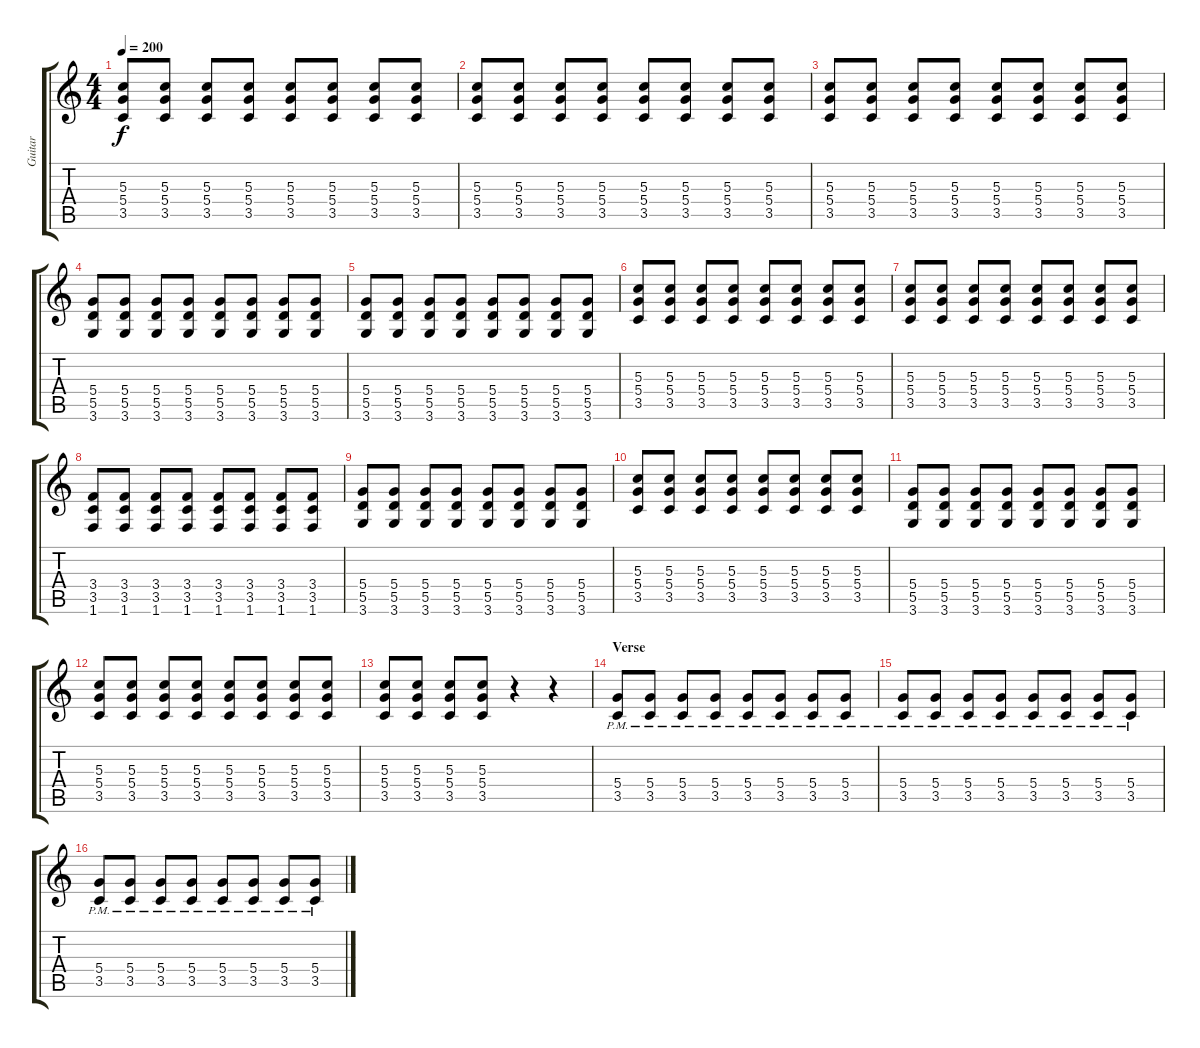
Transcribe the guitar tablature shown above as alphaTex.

\track ("Guitar" "Guitar") {instrument distortionguitar}
\staff {score tabs}
\tuning (E4 B3 G3 D3 A2 E2) {hide}
\ts (4 4)
\tempo 200
\clef g2
\ks c
(5.3 5.4 3.5).8{dy f} (5.3 5.4 3.5).8 (5.3 5.4 3.5).8 (5.3 5.4 3.5).8 (5.3 5.4 3.5).8 (5.3 5.4 3.5).8 (5.3 5.4 3.5).8 (5.3 5.4 3.5).8 |
(5.3 5.4 3.5).8 (5.3 5.4 3.5).8 (5.3 5.4 3.5).8 (5.3 5.4 3.5).8 (5.3 5.4 3.5).8 (5.3 5.4 3.5).8 (5.3 5.4 3.5).8 (5.3 5.4 3.5).8 |
(5.3 5.4 3.5).8 (5.3 5.4 3.5).8 (5.3 5.4 3.5).8 (5.3 5.4 3.5).8 (5.3 5.4 3.5).8 (5.3 5.4 3.5).8 (5.3 5.4 3.5).8 (5.3 5.4 3.5).8 |
(5.4 5.5 3.6).8 (5.4 5.5 3.6).8 (5.4 5.5 3.6).8 (5.4 5.5 3.6).8 (5.4 5.5 3.6).8 (5.4 5.5 3.6).8 (5.4 5.5 3.6).8 (5.4 5.5 3.6).8 |
(5.4 5.5 3.6).8 (5.4 5.5 3.6).8 (5.4 5.5 3.6).8 (5.4 5.5 3.6).8 (5.4 5.5 3.6).8 (5.4 5.5 3.6).8 (5.4 5.5 3.6).8 (5.4 5.5 3.6).8 |
(5.3 5.4 3.5).8 (5.3 5.4 3.5).8 (5.3 5.4 3.5).8 (5.3 5.4 3.5).8 (5.3 5.4 3.5).8 (5.3 5.4 3.5).8 (5.3 5.4 3.5).8 (5.3 5.4 3.5).8 |
(5.3 5.4 3.5).8 (5.3 5.4 3.5).8 (5.3 5.4 3.5).8 (5.3 5.4 3.5).8 (5.3 5.4 3.5).8 (5.3 5.4 3.5).8 (5.3 5.4 3.5).8 (5.3 5.4 3.5).8 |
(3.4 3.5 1.6).8 (3.4 3.5 1.6).8 (3.4 3.5 1.6).8 (3.4 3.5 1.6).8 (3.4 3.5 1.6).8 (3.4 3.5 1.6).8 (3.4 3.5 1.6).8 (3.4 3.5 1.6).8 |
(5.4 5.5 3.6).8 (5.4 5.5 3.6).8 (5.4 5.5 3.6).8 (5.4 5.5 3.6).8 (5.4 5.5 3.6).8 (5.4 5.5 3.6).8 (5.4 5.5 3.6).8 (5.4 5.5 3.6).8 |
(5.3 5.4 3.5).8 (5.3 5.4 3.5).8 (5.3 5.4 3.5).8 (5.3 5.4 3.5).8 (5.3 5.4 3.5).8 (5.3 5.4 3.5).8 (5.3 5.4 3.5).8 (5.3 5.4 3.5).8 |
(5.4 5.5 3.6).8 (5.4 5.5 3.6).8 (5.4 5.5 3.6).8 (5.4 5.5 3.6).8 (5.4 5.5 3.6).8 (5.4 5.5 3.6).8 (5.4 5.5 3.6).8 (5.4 5.5 3.6).8 |
(5.3 5.4 3.5).8 (5.3 5.4 3.5).8 (5.3 5.4 3.5).8 (5.3 5.4 3.5).8 (5.3 5.4 3.5).8 (5.3 5.4 3.5).8 (5.3 5.4 3.5).8 (5.3 5.4 3.5).8 |
(5.3 5.4 3.5).8 (5.3 5.4 3.5).8 (5.3 5.4 3.5).8 (5.3 5.4 3.5).8 r.4 r.4 |
\section ("" "Verse")
(5.4{pm} 3.5{pm}).8 (5.4{pm} 3.5{pm}).8 (5.4{pm} 3.5{pm}).8 (5.4{pm} 3.5{pm}).8 (5.4{pm} 3.5{pm}).8 (5.4{pm} 3.5{pm}).8 (5.4{pm} 3.5{pm}).8 (5.4{pm} 3.5{pm}).8 |
(5.4{pm} 3.5{pm}).8 (5.4{pm} 3.5{pm}).8 (5.4{pm} 3.5{pm}).8 (5.4{pm} 3.5{pm}).8 (5.4{pm} 3.5{pm}).8 (5.4{pm} 3.5{pm}).8 (5.4{pm} 3.5{pm}).8 (5.4{pm} 3.5{pm}).8 |
(5.4{pm} 3.5{pm}).8 (5.4{pm} 3.5{pm}).8 (5.4{pm} 3.5{pm}).8 (5.4{pm} 3.5{pm}).8 (5.4{pm} 3.5{pm}).8 (5.4{pm} 3.5{pm}).8 (5.4{pm} 3.5{pm}).8 (5.4{pm} 3.5{pm}).8
